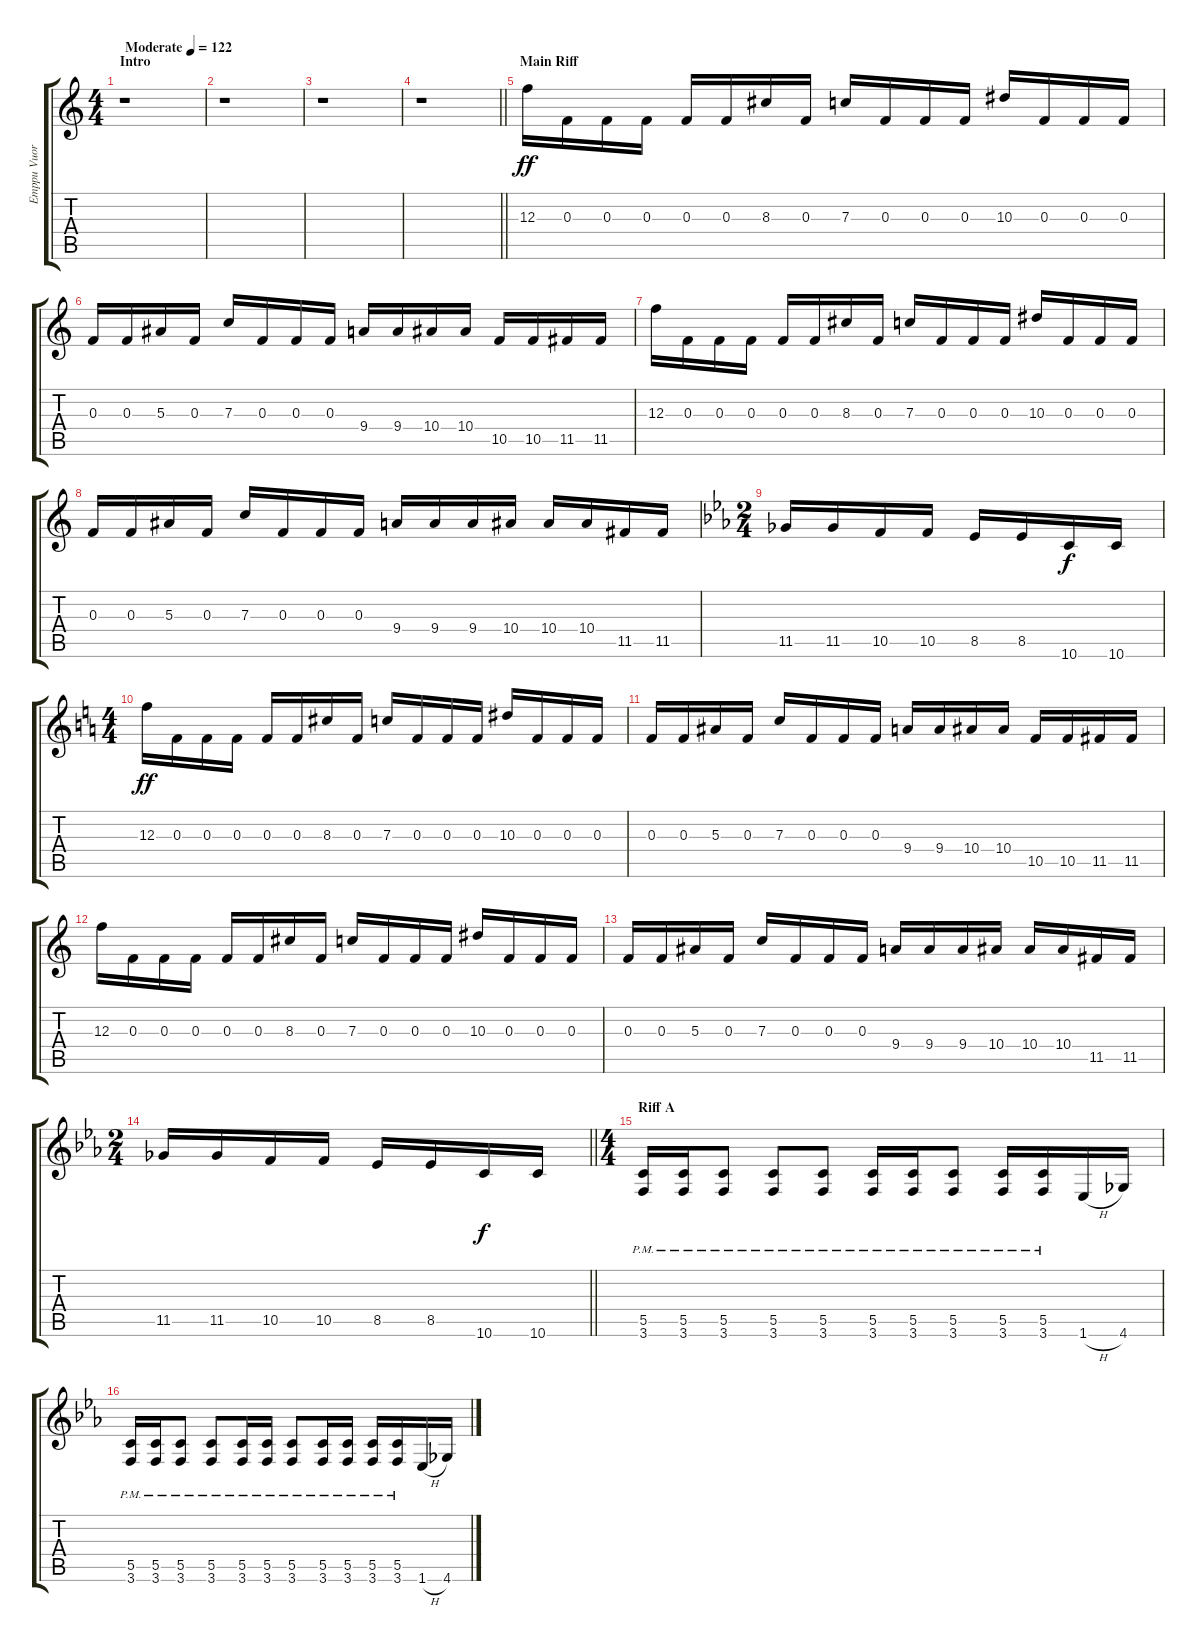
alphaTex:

\track ("Emppu Vuorinen" "Emppu Vuor") {instrument overdrivenguitar}
\staff {score tabs}
\tuning (D4 A3 F3 C3 G2 D2) {hide}
\ts (4 4)
\section ("" "Intro")
\tempo (122 "Moderate")
\clef g2
\ks c
r.1{dy ff instrument overdrivenguitar} |
r.1 |
r.1 |
\barLineRight lightlight
r.1 |
\section ("" "Main Riff")
12.3.16 0.3.16 0.3.16 0.3.16 0.3.16 0.3.16 8.3.16 0.3.16 7.3.16 0.3.16 0.3.16 0.3.16 10.3.16 0.3.16 0.3.16 0.3.16 |
0.3.16 0.3.16 5.3.16 0.3.16 7.3.16 0.3.16 0.3.16 0.3.16 9.4.16 9.4.16 10.4.16 10.4.16 10.5.16 10.5.16 11.5.16 11.5.16 |
12.3.16 0.3.16 0.3.16 0.3.16 0.3.16 0.3.16 8.3.16 0.3.16 7.3.16 0.3.16 0.3.16 0.3.16 10.3.16 0.3.16 0.3.16 0.3.16 |
0.3.16 0.3.16 5.3.16 0.3.16 7.3.16 0.3.16 0.3.16 0.3.16 9.4.16 9.4.16 9.4.16 10.4.16 10.4.16 10.4.16 11.5.16 11.5.16 |
\ts (2 4)
\ks eb
11.5.16 11.5.16 10.5.16 10.5.16 8.5.16 8.5.16 10.6.16{dy f} 10.6.16 |
\ts (4 4)
\ks c
12.3.16{dy ff} 0.3.16 0.3.16 0.3.16 0.3.16 0.3.16 8.3.16 0.3.16 7.3.16 0.3.16 0.3.16 0.3.16 10.3.16 0.3.16 0.3.16 0.3.16 |
0.3.16 0.3.16 5.3.16 0.3.16 7.3.16 0.3.16 0.3.16 0.3.16 9.4.16 9.4.16 10.4.16 10.4.16 10.5.16 10.5.16 11.5.16 11.5.16 |
12.3.16 0.3.16 0.3.16 0.3.16 0.3.16 0.3.16 8.3.16 0.3.16 7.3.16 0.3.16 0.3.16 0.3.16 10.3.16 0.3.16 0.3.16 0.3.16 |
0.3.16 0.3.16 5.3.16 0.3.16 7.3.16 0.3.16 0.3.16 0.3.16 9.4.16 9.4.16 9.4.16 10.4.16 10.4.16 10.4.16 11.5.16 11.5.16 |
\ts (2 4)
\barLineRight lightlight
\ks eb
11.5.16 11.5.16 10.5.16 10.5.16 8.5.16 8.5.16 10.6.16{dy f} 10.6.16 |
\ts (4 4)
\section ("" "Riff A")
(5.5{pm} 3.6{pm}).16{instrument overdrivenguitar} (5.5{pm} 3.6{pm}).16 (5.5{pm} 3.6{pm}).8 (5.5{pm} 3.6{pm}).8 (5.5{pm} 3.6{pm}).8 (5.5{pm} 3.6{pm}).16 (5.5{pm} 3.6{pm}).16 (5.5{pm} 3.6{pm}).8 (5.5{pm} 3.6{pm}).16 (5.5{pm} 3.6{pm}).16 1.6{h}.16 4.6.16 |
(5.5{pm} 3.6{pm}).16 (5.5{pm} 3.6{pm}).16 (5.5{pm} 3.6{pm}).8 (5.5{pm} 3.6{pm}).8 (5.5{pm} 3.6{pm}).16 (5.5{pm} 3.6{pm}).16 (5.5{pm} 3.6{pm}).8 (5.5{pm} 3.6{pm}).16 (5.5{pm} 3.6{pm}).16 (5.5{pm} 3.6{pm}).16 (5.5{pm} 3.6{pm}).16 1.6{h}.16 4.6.16
